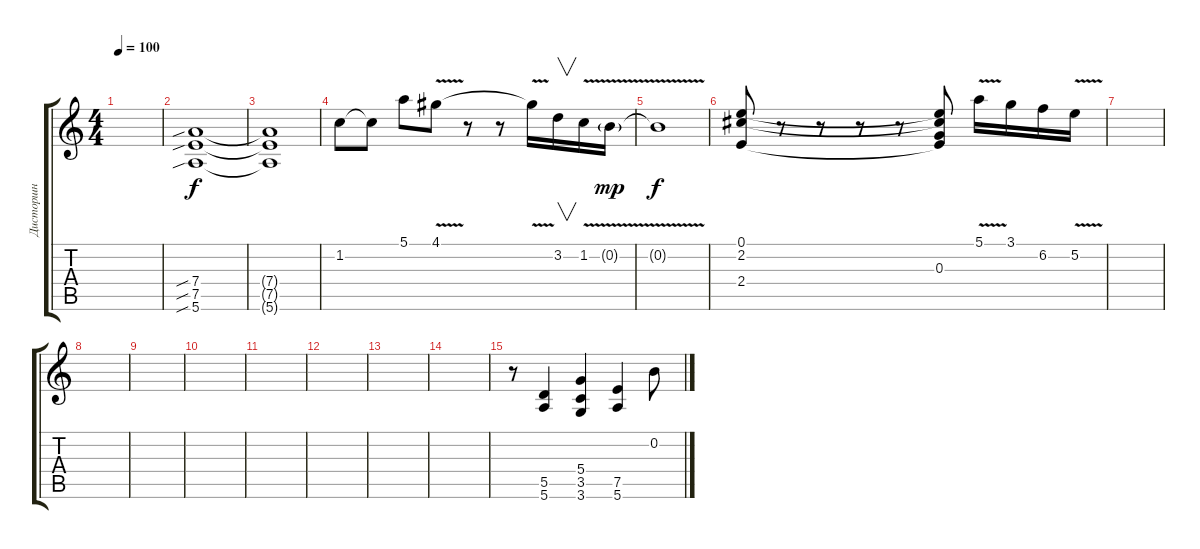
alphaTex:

\track ("Дисторшн" "Дисторшн") {instrument distortionguitar}
\staff {score tabs}
\tuning (E4 B3 G3 D3 A2 E2) {hide}
\ts (4 4)
\tempo 100
\clef g2
\ks c
|
(7.4{sib} 7.5{sib} 5.6{sib}).1 |
(7.4{t} 7.5{t} 5.6{t}).1 |
1.2.8 1.2{t}.8 5.1.8 4.1{v}.8 r.8 r.8 4.1{t}.16 3.2.16{v} 1.2{v}.16 0.2{v g}.16{dy mp} |
0.2{t}.1{dy f} |
(0.1 2.2 2.4).8 r.8 r.8 r.8 r.8 (0.1{t} 2.2{t} 0.3 2.4{t}).8 5.1{v}.16 3.1.16 6.2.16 5.2{v}.16 |
|
|
|
|
|
|
|
|
r.8 (5.5 5.6).4 (5.4 3.5 3.6).4 (7.5 5.6).4 0.2.8
